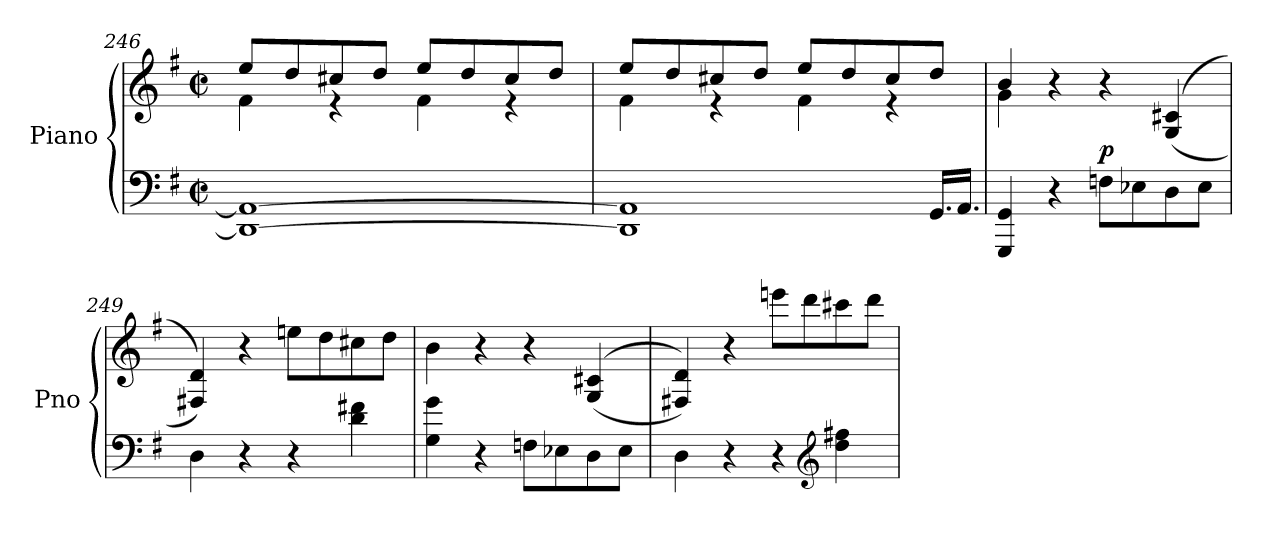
**kern	**kern	**dynam
*part1	*part1	*part1
*staff2	*staff1	*staff1/2
*I"Piano	*	*
*I'Pno	*	*
*clefF4	*clefG2	*
*k[f#]	*k[f#]	*
*G:	*G:	*
*M2/2	*M2/2	*
*met(c|)	*met(c|)	*
=246	=246	=246
*^	*^	*
1DD_ 1AA_	16AAyy	8ee/L	4f#\	.
.	16BByy	.	.	.
.	16AAyy	8dd/	.	.
.	16BByy	.	.	.
.	16AAyy	8cc#X/	4re	.
.	16BByy	.	.	.
.	16AAyy	8dd/J	.	.
.	16BByy	.	.	.
.	16AAyy	8ee/L	4f#\	.
.	16BByy	.	.	.
.	16AAyy	8dd/	.	.
.	16BByy	.	.	.
.	16AAyy	8cc#/	4re	.
.	16BByy	.	.	.
.	16AAyy	8dd/J	.	.
.	16BByy	.	.	.
=247	=247	=247	=247	=247
1DD] 1AA]	16AAyy	8ee/L	4f#\	.
.	16BByy	.	.	.
.	16AAyy	8dd/	.	.
.	16BByy	.	.	.
.	16AAyy	8cc#X/	4re	.
.	16BByy	.	.	.
.	16AAyy	8dd/J	.	.
.	16BByy	.	.	.
.	16AAyy	8ee/L	4f#\	.
.	16BByy	.	.	.
.	16AAyy	8dd/	.	.
.	16BByy	.	.	.
.	16AAyy	8cc#/	4re	.
.	16BByy	.	.	.
*	*Xtuplet	*	*	*
.	24.GG/LLL	8dd/J	.	.
.	24.AA/JJJ	.	.	.
*v	*v	*	*	*
=248	=248	=248	=248
4GGG/ 4GG/	4b/	4g\	.
4r	4r	2.ryy	.
!	!	!	!LO:DY:a=2
8Fn\L	4r	.	p
8E-X\	.	.	.
8D\	((4G/ 4c#X/	.	.
8E-\J	.	.	.
*	*v	*v	*
!!LO:PB:g=z
=249	=249	=249
4D\	4F#X/ 4d/))	.
4r	4r	.
4r	8een\L	.
.	8dd\	.
4d\ 4f#X\	8cc#X\	.
.	8dd\J	.
=250	=250	=250
4G\ 4g\	4b\	.
4r	4r	.
8Fn\L	4r	.
8E-X\	.	.
8D\	((4G/ 4c#X/	.
8E-\J	.	.
=251	=251	=251
4D\	4F#X/ 4d/))	.
4r	4r	.
4r	8eeen\L	.
.	8ddd\	.
*clefG2	*	*
4dd\ 4ff#X\	8ccc#X\	.
.	8ddd\J	.
=	=	=
*-	*-	*-
